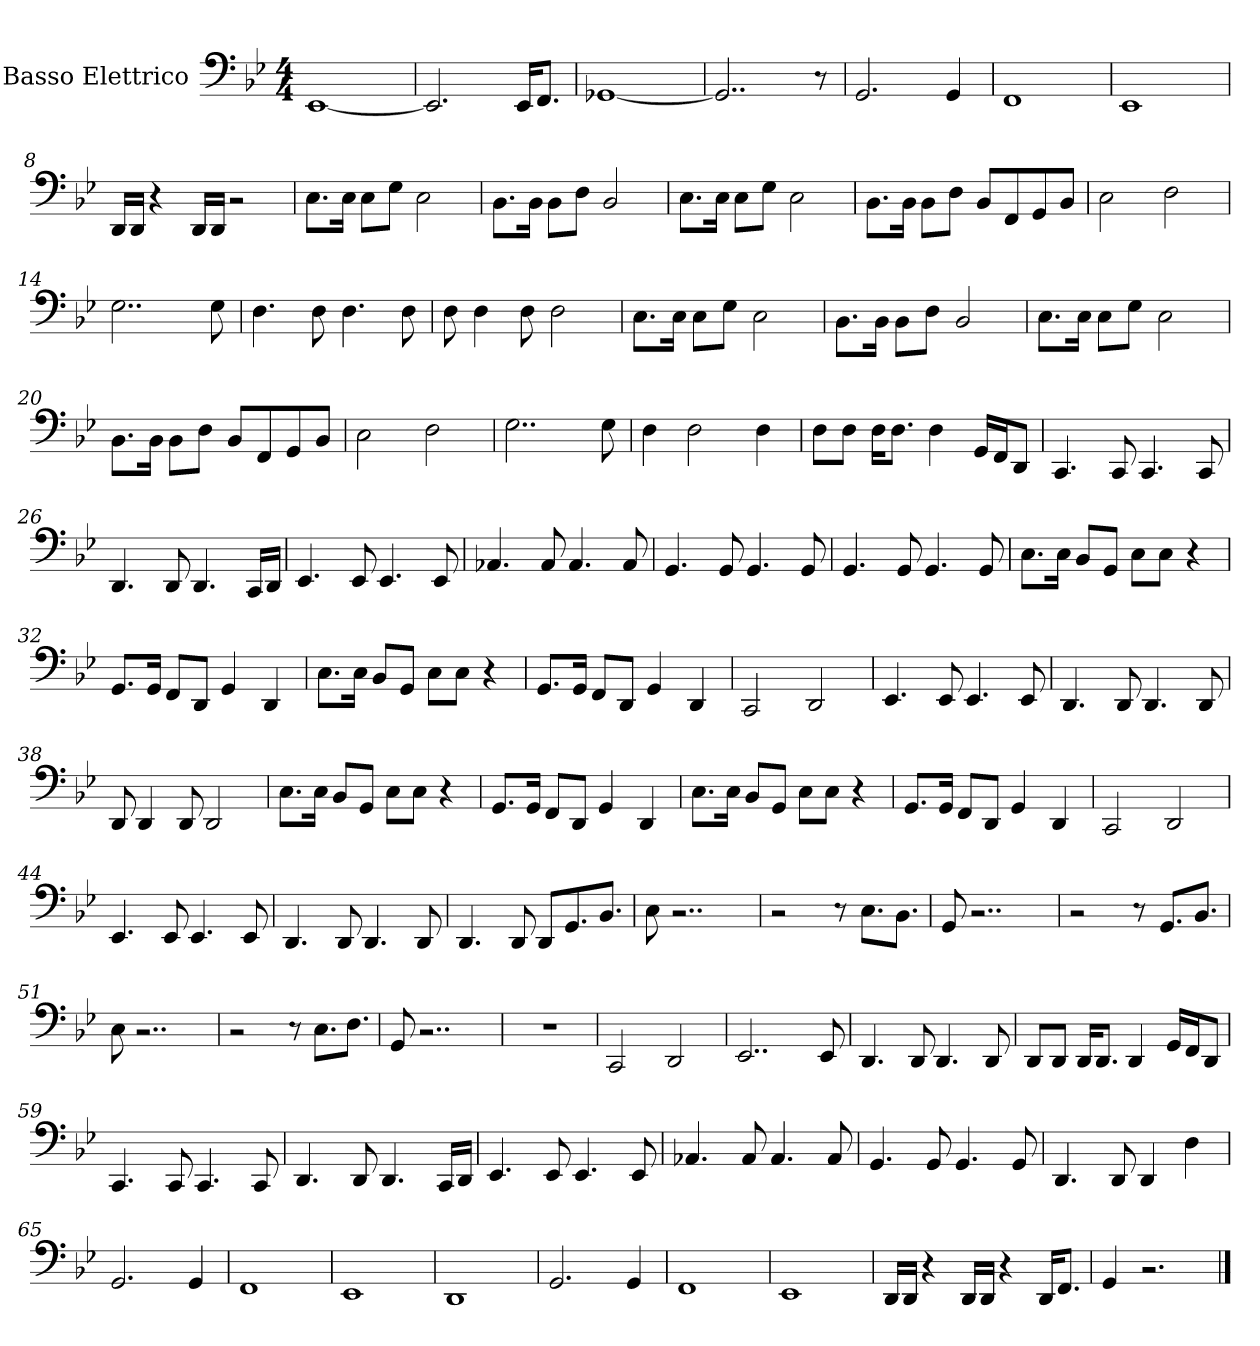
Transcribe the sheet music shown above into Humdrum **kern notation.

**kern
*part1
*staff1
*I"Basso Elettrico
*stria4
*
*k[b-e-]
*B-:
*M4/4
=1
[1EE-
=2
2.EE-]
16EE-KL
8.FFJ
=3
[1GG-X
=4
2..GG-]
8r
=5
2.GG
4GG
=6
1FF
=7
1EE-
=8
16DDLL
16DDJJ
4r
16DDLL
16DDJJ
2r
=9
8.CL
16CJk
8CL
8E-J
2C
=10
8.BB-L
16BB-Jk
8BB-L
8DJ
2BB-
=11
8.CL
16CJk
8CL
8E-J
2C
=12
8.BB-L
16BB-Jk
8BB-L
8DJ
8BB-L
8FF
8GG
8BB-J
=13
2C
2D
=14
2..E-
8E-
=15
4.D
8D
4.D
8D
=16
8D
4D
8D
2D
=17
8.CL
16CJk
8CL
8E-J
2C
=18
8.BB-L
16BB-Jk
8BB-L
8DJ
2BB-
=19
8.CL
16CJk
8CL
8E-J
2C
=20
8.BB-L
16BB-Jk
8BB-L
8DJ
8BB-L
8FF
8GG
8BB-J
=21
2C
2D
=22
2..E-
8E-
=23
4D
2D
4D
=24
8DL
8DJ
16DKL
8.DJ
4D
16GGLL
16FFJ
8DDJ
=25
4.CC
8CC
4.CC
8CC
=26
4.DD
8DD
4.DD
16CCLL
16DDJJ
=27
4.EE-
8EE-
4.EE-
8EE-
=28
4.AA-X
8AA-
4.AA-
8AA-
=29
4.GG
8GG
4.GG
8GG
=30
4.GG
8GG
4.GG
8GG
=31
8.CL
16CJk
8BB-L
8GGJ
8CL
8CJ
4r
=32
8.GGL
16GGJk
8FFL
8DDJ
4GG
4DD
=33
8.CL
16CJk
8BB-L
8GGJ
8CL
8CJ
4r
=34
8.GGL
16GGJk
8FFL
8DDJ
4GG
4DD
=35
2CC
2DD
=36
4.EE-
8EE-
4.EE-
8EE-
=37
4.DD
8DD
4.DD
8DD
=38
8DD
4DD
8DD
2DD
=39
8.CL
16CJk
8BB-L
8GGJ
8CL
8CJ
4r
=40
8.GGL
16GGJk
8FFL
8DDJ
4GG
4DD
=41
8.CL
16CJk
8BB-L
8GGJ
8CL
8CJ
4r
=42
8.GGL
16GGJk
8FFL
8DDJ
4GG
4DD
=43
2CC
2DD
=44
4.EE-
8EE-
4.EE-
8EE-
=45
4.DD
8DD
4.DD
8DD
=46
4.DD
8DD
8DDL
8.GG
8.BB-J
=47
8C
2..r
=48
2r
8r
8.CL
8.BB-J
=49
8GG
2..r
=50
2r
8r
8.GGL
8.BB-J
=51
8C
2..r
=52
2r
8r
8.CL
8.DJ
=53
8GG
2..r
=54
1r
=55
2CC
2DD
=56
2..EE-
8EE-
=57
4.DD
8DD
4.DD
8DD
=58
8DDL
8DDJ
16DDKL
8.DDJ
4DD
16GGLL
16FFJ
8DDJ
=59
4.CC
8CC
4.CC
8CC
=60
4.DD
8DD
4.DD
16CCLL
16DDJJ
=61
4.EE-
8EE-
4.EE-
8EE-
=62
4.AA-X
8AA-
4.AA-
8AA-
=63
4.GG
8GG
4.GG
8GG
=64
4.DD
8DD
4DD
4D
=65
2.GG
4GG
=66
1FF
=67
1EE-
=68
1DD
=69
2.GG
4GG
=70
1FF
=71
1EE-
=72
16DDLL
16DDJJ
4r
16DDLL
16DDJJ
4r
16DDKL
8.FFJ
=73
4GG
2.r
==
*-
